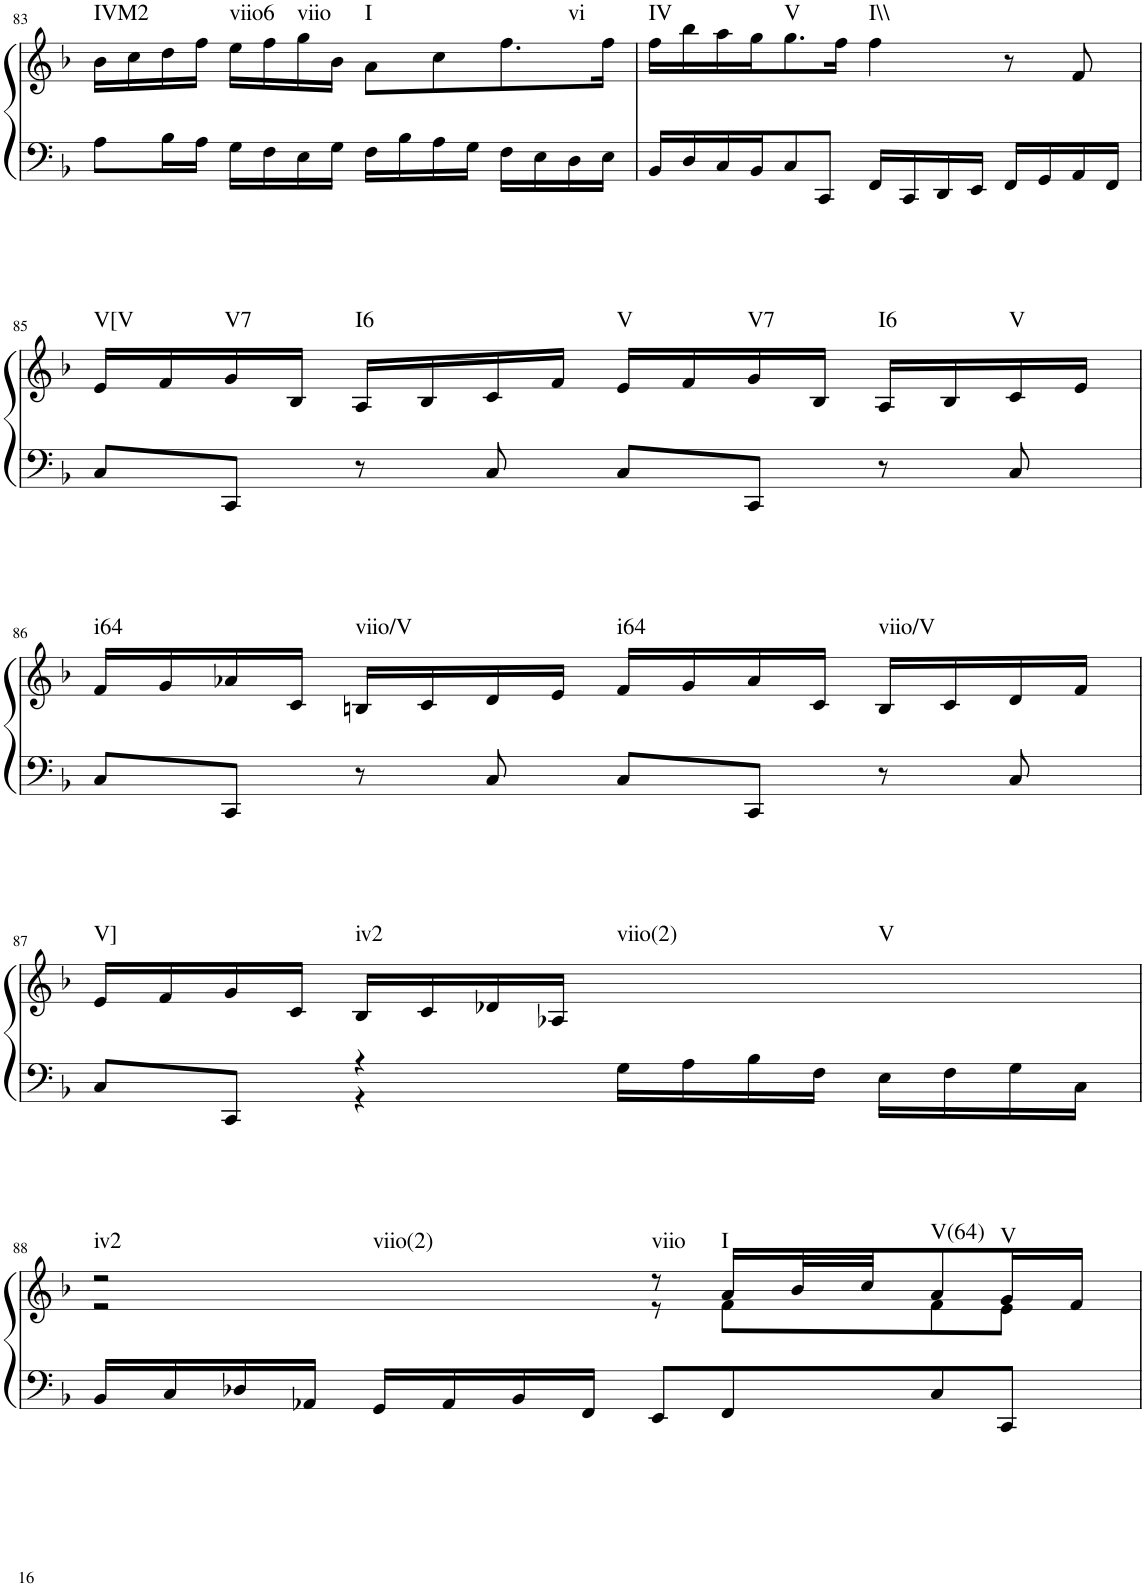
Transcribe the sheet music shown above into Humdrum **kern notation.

**kern	**kern	**harte
*part1	*part1	*part1
*staff2	*staff1	*
*I"Klavier linke Hand	*	*
!!LO:PB:g=z
*clefF4	*clefG2	*
*k[b-]	*k[b-]	*
*M2/2	*M2/2	*
=83	=83	=83
*	*^	*
!	!	!	!LO:H:n=1:kt=IVM2
!	!	!	!LO:H:n=2:kt=viio6
!	!	!	!LO:H:n=3:kt=viio
!	!	!	!LO:H:n=4:kt=I
!	!	!	!LO:H:n=5:kt=vi
8A\L	1ryy	16b-\LL	N N N N N
.	.	16cc\	.
16B-\L	.	16dd\	.
16A\JJ	.	16ff\JJ	.
16G\LL	.	16ee\LL	.
16F\	.	16ff\	.
16E\	.	16gg\	.
16G\JJ	.	16b-\JJ	.
16F\LL	.	8a\L	.
16B-\	.	.	.
16A\	.	8cc\	.
16G\JJ	.	.	.
16F\LL	.	8.ff\	.
16E\	.	.	.
16D\	.	.	.
16E\JJ	.	16ff\Jk	.
=84	=84	=84	=84
!	!	!	!LO:H:n=1:kt=IV
!	!	!	!LO:H:n=2:kt=V
!	!	!	!LO:H:n=3:kt=I\\
16BB-/LL	2.ryy	16ff\LL	N N N
16D/	.	16bb-\	.
16C/	.	16aa\	.
16BB-/J	.	16gg\J	.
8C/	.	8.gg\	.
8CC/J	.	.	.
.	.	16ff\Jk	.
16FF/LL	.	4ff\	.
16CC/	.	.	.
16DD/	.	.	.
16EE/JJ	.	.	.
16FF/LL	8r	4ryy	.
16GG/	.	.	.
16AA/	8f/	.	.
16FF/JJ	.	.	.
*	*v	*v	*
!!LO:LB:g=z
=85	=85	=85
!	!	!LO:H:kt=V[V
8C/L	16e/LL	N
.	16f/	.
!	!	!LO:H:kt=V7
8CC/J	16g/	N
.	16B-/JJ	.
!	!	!LO:H:kt=I6
8r	16A/LL	N
.	16B-/	.
8C/	16c/	.
.	16f/JJ	.
!	!	!LO:H:kt=V
8C/L	16e/LL	N
.	16f/	.
!	!	!LO:H:kt=V7
8CC/J	16g/	N
.	16B-/JJ	.
!	!	!LO:H:kt=I6
8r	16A/LL	N
.	16B-/	.
!	!	!LO:H:kt=V
8C/	16c/	N
.	16e/JJ	.
!!LO:LB:g=z
=86	=86	=86
!	!	!LO:H:kt=i64
8C/L	16f/LL	N
.	16g/	.
8CC/J	16a-X/	.
.	16c/JJ	.
!	!	!LO:H:kt=viio/V
8r	16Bn/LL	N
.	16c/	.
8C/	16d/	.
.	16e/JJ	.
!	!	!LO:H:kt=i64
8C/L	16f/LL	N
.	16g/	.
8CC/J	16a-/	.
.	16c/JJ	.
!	!	!LO:H:kt=viio/V
8r	16B/LL	N
.	16c/	.
8C/	16d/	.
.	16f/JJ	.
!!LO:LB:g=z
=87	=87	=87
*^	*	*
!	!	!	!LO:H:kt=V]
8C/L	4ryy	16e/LL	N
.	.	16f/	.
8CC/J	.	16g/	.
.	.	16c/JJ	.
!	!	!	!LO:H:kt=iv2
4r	4r	16B-/LL	N
.	.	16c/	.
.	.	16d-X/	.
.	.	16A-X/JJ	.
!	!	!	!LO:H:n=1:kt=viio(2)
!	!	!	!LO:H:n=2:kt=V
16G\LL	2ryy	2ryy	N N
16A\	.	.	.
16B-\	.	.	.
16F\JJ	.	.	.
16E\LL	.	.	.
16F\	.	.	.
16G\	.	.	.
16C\JJ	.	.	.
*v	*v	*	*
!!LO:LB:g=z
=88	=88	=88
*	*^	*
!	!	!	!LO:H:n=1:kt=iv2
!	!	!	!LO:H:n=2:kt=viio(2)
16BB-/LL	2r	2r	N N
16C/	.	.	.
16D-X/	.	.	.
16AA-X/JJ	.	.	.
16GG/LL	.	.	.
16AA-/	.	.	.
16BB-/	.	.	.
16FF/JJ	.	.	.
!	!	!	!LO:H:kt=viio
8EE/L	8r	8r	N
!	!	!	!LO:H:kt=I
8FF/	16a/LL	8f\L	N
.	32b-/L	.	.
.	32cc/JJ	.	.
!	!	!	!LO:H:kt=V(64)
8C/	8a/	8f\	N
!	!	!	!LO:H:kt=V
8CC/J	16g/L	8e\J	N
.	16f/JJ	.	.
*	*v	*v	*
=	=	=
*-	*-	*-
